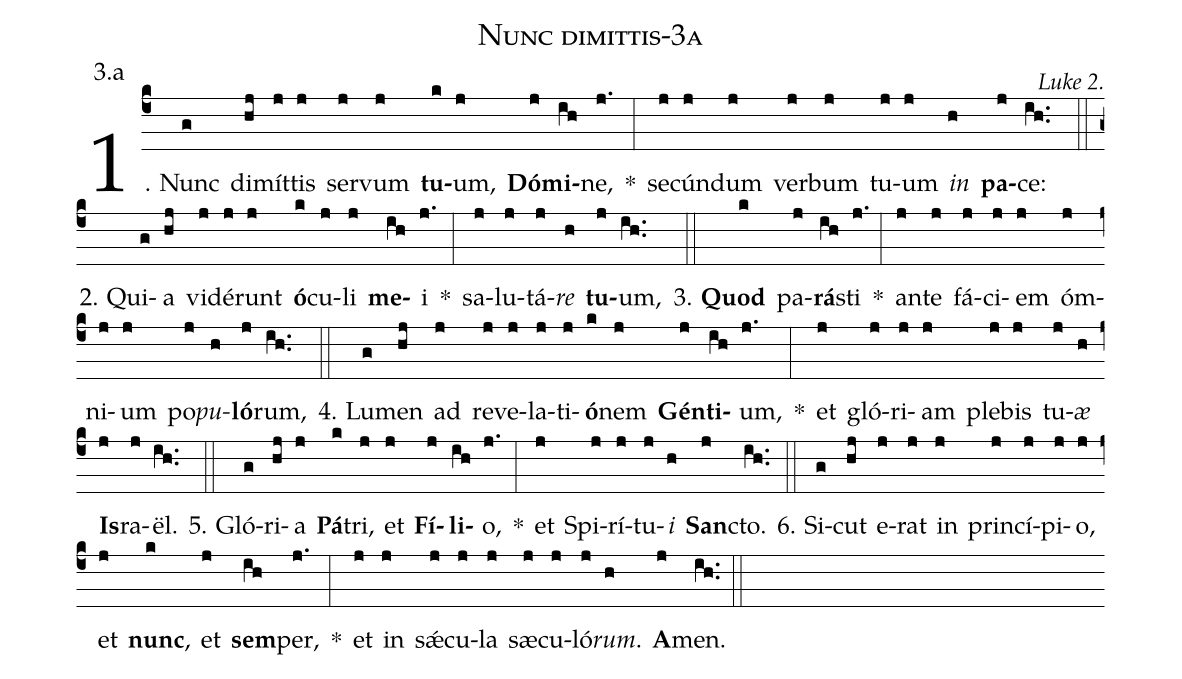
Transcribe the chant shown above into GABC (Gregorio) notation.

name: Nunc dimittis-3a;
commentary: Luke 2.;
annotation: 3.a;
%%
(c4)1. Nunc(g) di(hj)mít(j)tis(j) ser(j)vum(j) <b>tu</b>(k)um,(j) <b>Dó</b>(j)<b>mi</b>(ih)ne,(j.) *(:) se(j)cún(j)dum(j) ver(j)bum(j) tu(j)um(j) <i>in</i>(h) <b>pa</b>(j)ce:(ih..) (::)
2. Qui(g)a(hj) vi(j)dé(j)runt(j) <b>ó</b>(k)cu(j)li(j) <b>me</b>(ih)i(j.) *(:) sa(j)lu(j)tá(j)<i>re</i>(h) <b>tu</b>(j)um,(ih..) (::)
3. <b>Quod</b>(k) pa(j)<b>rá</b>(ih)sti(j.) *(:) an(j)te(j) fá(j)ci(j)em(j) óm(j)ni(j)um(j) po(j)<i>pu</i>(h)<b>ló</b>(j)rum,(ih..) (::)
4. Lu(g)men(hj) ad(j) re(j)ve(j)la(j)ti(j)<b>ó</b>(k)nem(j) <b>Gén</b>(j)<b>ti</b>(ih)um,(j.) *(:) et(j) gló(j)ri(j)am(j) ple(j)bis(j) tu(j)<i>æ</i>(h) <b>Is</b>(j)ra(j)ël.(ih..) (::)
5. Gló(g)ri(hj)a(j) <b>Pá</b>(k)tri,(j) et(j) <b>Fí</b>(j)<b>li</b>(ih)o,(j.) *(:) et(j) Spi(j)rí(j)tu(j)<i>i</i>(h) <b>San</b>(j)cto.(ih..) (::)
6. Si(g)cut(hj) e(j)rat(j) in(j) prin(j)cí(j)pi(j)o,(j) et(j) <b>nunc</b>,(k) et(j) <b>sem</b>(ih)per,(j.) *(:) et(j) in(j) sǽ(j)cu(j)la(j) sæ(j)cu(j)ló(j)<i>rum</i>.(h) <b>A</b>(j)men.(ih..) (::)
